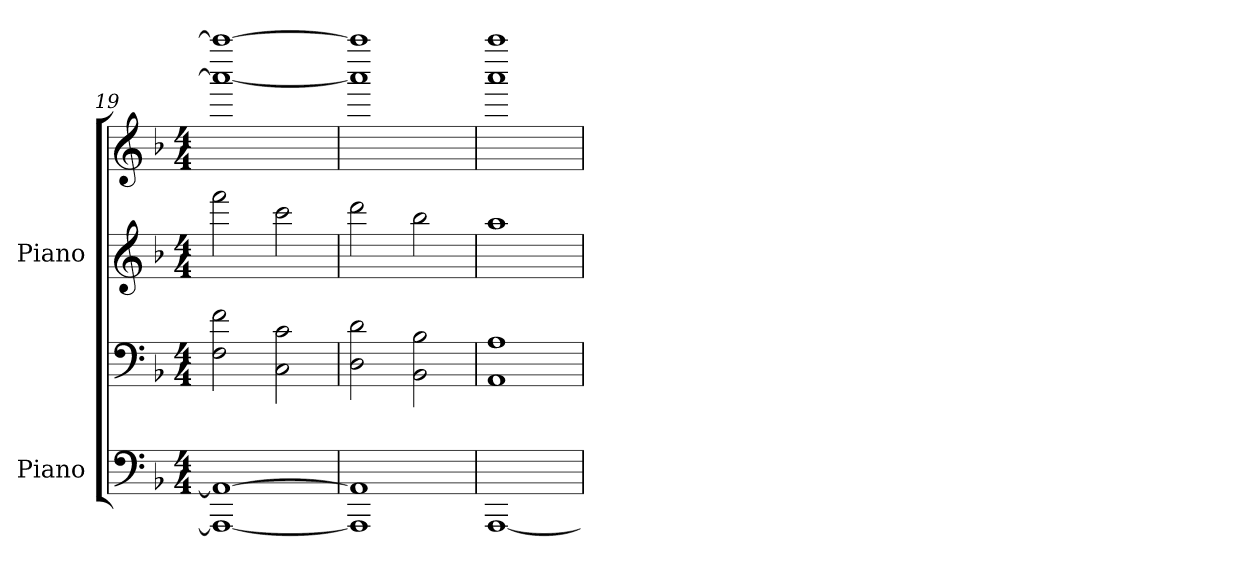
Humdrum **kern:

**kern	**kern	**kern	**kern
*part2	*part2	*part1	*part1
*staff4	*staff3	*staff2	*staff1
*I"Piano	*	*I"Piano	*
*I'Pno.	*	*I'Pno.	*
*clefF4	*clefF4	*clefG2	*clefG2
*k[b-]	*k[b-]	*k[b-]	*k[b-]
*M4/4	*M4/4	*M4/4	*M4/4
=19	=19	=19	=19
1AAA_ 1AA_	2F\ 2f\	2fff\	1aaa_ 1aaaa_
.	2C\ 2c\	2ccc\	.
=20	=20	=20	=20
1AAA] 1AA]	2D\ 2d\	2ddd\	1aaa] 1aaaa]
.	2BB-\ 2B-\	2bb-\	.
=21	=21	=21	=21
[1AAA	1AA 1A	1aa	1aaa 1aaaa
=	=	=	=
*-	*-	*-	*-
